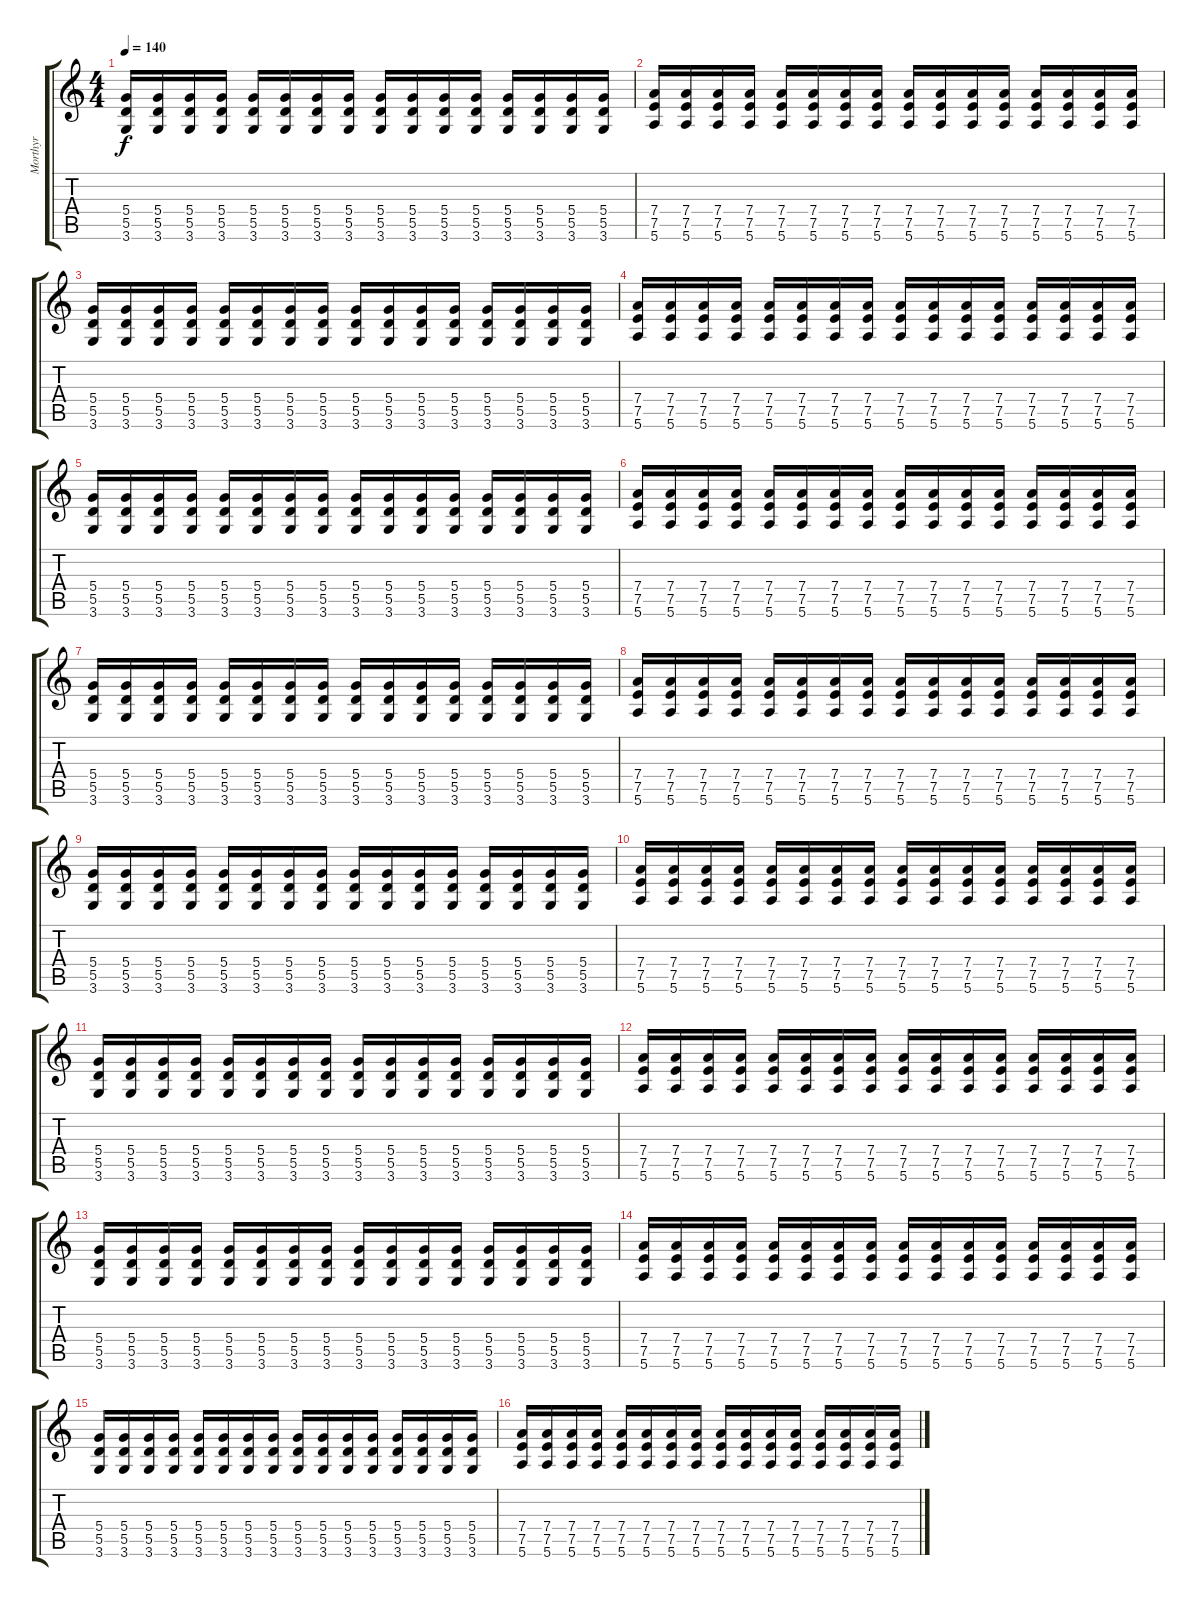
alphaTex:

\track ("Morthyr" "Morthyr") {instrument distortionguitar}
\staff {score tabs}
\tuning (E4 B3 G3 D3 A2 E2) {hide}
\ts (4 4)
\tempo 140
\clef g2
\ks c
(5.4 5.5 3.6).16{dy f} (5.4 5.5 3.6).16 (5.4 5.5 3.6).16 (5.4 5.5 3.6).16 (5.4 5.5 3.6).16 (5.4 5.5 3.6).16 (5.4 5.5 3.6).16 (5.4 5.5 3.6).16 (5.4 5.5 3.6).16 (5.4 5.5 3.6).16 (5.4 5.5 3.6).16 (5.4 5.5 3.6).16 (5.4 5.5 3.6).16 (5.4 5.5 3.6).16 (5.4 5.5 3.6).16 (5.4 5.5 3.6).16 |
(7.4 7.5 5.6).16 (7.4 7.5 5.6).16 (7.4 7.5 5.6).16 (7.4 7.5 5.6).16 (7.4 7.5 5.6).16 (7.4 7.5 5.6).16 (7.4 7.5 5.6).16 (7.4 7.5 5.6).16 (7.4 7.5 5.6).16 (7.4 7.5 5.6).16 (7.4 7.5 5.6).16 (7.4 7.5 5.6).16 (7.4 7.5 5.6).16 (7.4 7.5 5.6).16 (7.4 7.5 5.6).16 (7.4 7.5 5.6).16 |
(5.4 5.5 3.6).16 (5.4 5.5 3.6).16 (5.4 5.5 3.6).16 (5.4 5.5 3.6).16 (5.4 5.5 3.6).16 (5.4 5.5 3.6).16 (5.4 5.5 3.6).16 (5.4 5.5 3.6).16 (5.4 5.5 3.6).16 (5.4 5.5 3.6).16 (5.4 5.5 3.6).16 (5.4 5.5 3.6).16 (5.4 5.5 3.6).16 (5.4 5.5 3.6).16 (5.4 5.5 3.6).16 (5.4 5.5 3.6).16 |
(7.4 7.5 5.6).16 (7.4 7.5 5.6).16 (7.4 7.5 5.6).16 (7.4 7.5 5.6).16 (7.4 7.5 5.6).16 (7.4 7.5 5.6).16 (7.4 7.5 5.6).16 (7.4 7.5 5.6).16 (7.4 7.5 5.6).16 (7.4 7.5 5.6).16 (7.4 7.5 5.6).16 (7.4 7.5 5.6).16 (7.4 7.5 5.6).16 (7.4 7.5 5.6).16 (7.4 7.5 5.6).16 (7.4 7.5 5.6).16 |
(5.4 5.5 3.6).16 (5.4 5.5 3.6).16 (5.4 5.5 3.6).16 (5.4 5.5 3.6).16 (5.4 5.5 3.6).16 (5.4 5.5 3.6).16 (5.4 5.5 3.6).16 (5.4 5.5 3.6).16 (5.4 5.5 3.6).16 (5.4 5.5 3.6).16 (5.4 5.5 3.6).16 (5.4 5.5 3.6).16 (5.4 5.5 3.6).16 (5.4 5.5 3.6).16 (5.4 5.5 3.6).16 (5.4 5.5 3.6).16 |
(7.4 7.5 5.6).16 (7.4 7.5 5.6).16 (7.4 7.5 5.6).16 (7.4 7.5 5.6).16 (7.4 7.5 5.6).16 (7.4 7.5 5.6).16 (7.4 7.5 5.6).16 (7.4 7.5 5.6).16 (7.4 7.5 5.6).16 (7.4 7.5 5.6).16 (7.4 7.5 5.6).16 (7.4 7.5 5.6).16 (7.4 7.5 5.6).16 (7.4 7.5 5.6).16 (7.4 7.5 5.6).16 (7.4 7.5 5.6).16 |
(5.4 5.5 3.6).16 (5.4 5.5 3.6).16 (5.4 5.5 3.6).16 (5.4 5.5 3.6).16 (5.4 5.5 3.6).16 (5.4 5.5 3.6).16 (5.4 5.5 3.6).16 (5.4 5.5 3.6).16 (5.4 5.5 3.6).16 (5.4 5.5 3.6).16 (5.4 5.5 3.6).16 (5.4 5.5 3.6).16 (5.4 5.5 3.6).16 (5.4 5.5 3.6).16 (5.4 5.5 3.6).16 (5.4 5.5 3.6).16 |
(7.4 7.5 5.6).16 (7.4 7.5 5.6).16 (7.4 7.5 5.6).16 (7.4 7.5 5.6).16 (7.4 7.5 5.6).16 (7.4 7.5 5.6).16 (7.4 7.5 5.6).16 (7.4 7.5 5.6).16 (7.4 7.5 5.6).16 (7.4 7.5 5.6).16 (7.4 7.5 5.6).16 (7.4 7.5 5.6).16 (7.4 7.5 5.6).16 (7.4 7.5 5.6).16 (7.4 7.5 5.6).16 (7.4 7.5 5.6).16 |
(5.4 5.5 3.6).16 (5.4 5.5 3.6).16 (5.4 5.5 3.6).16 (5.4 5.5 3.6).16 (5.4 5.5 3.6).16 (5.4 5.5 3.6).16 (5.4 5.5 3.6).16 (5.4 5.5 3.6).16 (5.4 5.5 3.6).16 (5.4 5.5 3.6).16 (5.4 5.5 3.6).16 (5.4 5.5 3.6).16 (5.4 5.5 3.6).16 (5.4 5.5 3.6).16 (5.4 5.5 3.6).16 (5.4 5.5 3.6).16 |
(7.4 7.5 5.6).16 (7.4 7.5 5.6).16 (7.4 7.5 5.6).16 (7.4 7.5 5.6).16 (7.4 7.5 5.6).16 (7.4 7.5 5.6).16 (7.4 7.5 5.6).16 (7.4 7.5 5.6).16 (7.4 7.5 5.6).16 (7.4 7.5 5.6).16 (7.4 7.5 5.6).16 (7.4 7.5 5.6).16 (7.4 7.5 5.6).16 (7.4 7.5 5.6).16 (7.4 7.5 5.6).16 (7.4 7.5 5.6).16 |
(5.4 5.5 3.6).16 (5.4 5.5 3.6).16 (5.4 5.5 3.6).16 (5.4 5.5 3.6).16 (5.4 5.5 3.6).16 (5.4 5.5 3.6).16 (5.4 5.5 3.6).16 (5.4 5.5 3.6).16 (5.4 5.5 3.6).16 (5.4 5.5 3.6).16 (5.4 5.5 3.6).16 (5.4 5.5 3.6).16 (5.4 5.5 3.6).16 (5.4 5.5 3.6).16 (5.4 5.5 3.6).16 (5.4 5.5 3.6).16 |
(7.4 7.5 5.6).16 (7.4 7.5 5.6).16 (7.4 7.5 5.6).16 (7.4 7.5 5.6).16 (7.4 7.5 5.6).16 (7.4 7.5 5.6).16 (7.4 7.5 5.6).16 (7.4 7.5 5.6).16 (7.4 7.5 5.6).16 (7.4 7.5 5.6).16 (7.4 7.5 5.6).16 (7.4 7.5 5.6).16 (7.4 7.5 5.6).16 (7.4 7.5 5.6).16 (7.4 7.5 5.6).16 (7.4 7.5 5.6).16 |
(5.4 5.5 3.6).16 (5.4 5.5 3.6).16 (5.4 5.5 3.6).16 (5.4 5.5 3.6).16 (5.4 5.5 3.6).16 (5.4 5.5 3.6).16 (5.4 5.5 3.6).16 (5.4 5.5 3.6).16 (5.4 5.5 3.6).16 (5.4 5.5 3.6).16 (5.4 5.5 3.6).16 (5.4 5.5 3.6).16 (5.4 5.5 3.6).16 (5.4 5.5 3.6).16 (5.4 5.5 3.6).16 (5.4 5.5 3.6).16 |
(7.4 7.5 5.6).16 (7.4 7.5 5.6).16 (7.4 7.5 5.6).16 (7.4 7.5 5.6).16 (7.4 7.5 5.6).16 (7.4 7.5 5.6).16 (7.4 7.5 5.6).16 (7.4 7.5 5.6).16 (7.4 7.5 5.6).16 (7.4 7.5 5.6).16 (7.4 7.5 5.6).16 (7.4 7.5 5.6).16 (7.4 7.5 5.6).16 (7.4 7.5 5.6).16 (7.4 7.5 5.6).16 (7.4 7.5 5.6).16 |
(5.4 5.5 3.6).16 (5.4 5.5 3.6).16 (5.4 5.5 3.6).16 (5.4 5.5 3.6).16 (5.4 5.5 3.6).16 (5.4 5.5 3.6).16 (5.4 5.5 3.6).16 (5.4 5.5 3.6).16 (5.4 5.5 3.6).16 (5.4 5.5 3.6).16 (5.4 5.5 3.6).16 (5.4 5.5 3.6).16 (5.4 5.5 3.6).16 (5.4 5.5 3.6).16 (5.4 5.5 3.6).16 (5.4 5.5 3.6).16 |
(7.4 7.5 5.6).16 (7.4 7.5 5.6).16 (7.4 7.5 5.6).16 (7.4 7.5 5.6).16 (7.4 7.5 5.6).16 (7.4 7.5 5.6).16 (7.4 7.5 5.6).16 (7.4 7.5 5.6).16 (7.4 7.5 5.6).16 (7.4 7.5 5.6).16 (7.4 7.5 5.6).16 (7.4 7.5 5.6).16 (7.4 7.5 5.6).16 (7.4 7.5 5.6).16 (7.4 7.5 5.6).16 (7.4 7.5 5.6).16
